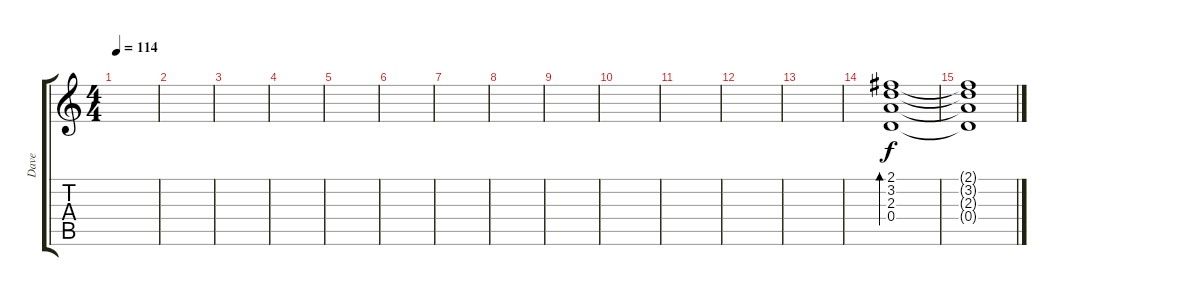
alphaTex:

\track ("Dave" "Dave") {instrument overdrivenguitar}
\staff {score tabs}
\tuning (E4 B3 G3 D3 A2 E2) {hide}
\ts (4 4)
\tempo 114
\clef g2
\ks c
|
|
|
|
|
|
|
|
|
|
|
|
|
(2.1 3.2 2.3 0.4).1{bd 240} |
(2.1{t} 3.2{t} 2.3{t} 0.4{t}).1
